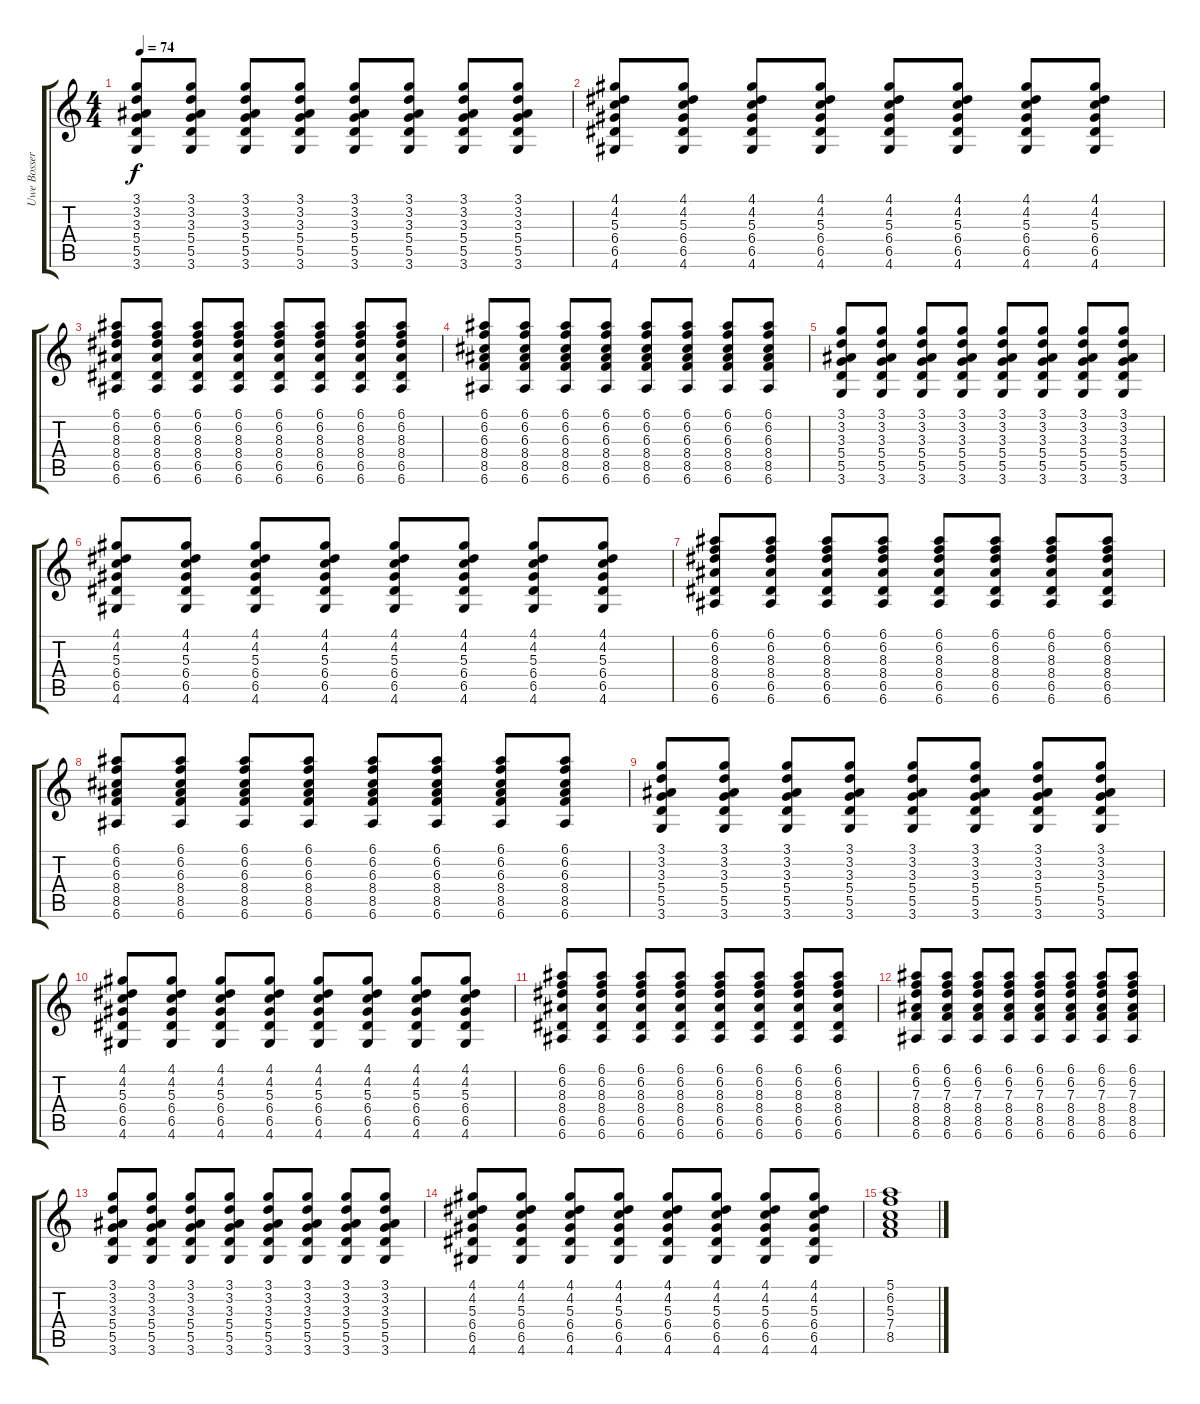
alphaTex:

\track ("Uwe Bossert" "Uwe Bosser") {instrument acousticguitarsteel}
\staff {score tabs}
\tuning (E4 B3 G3 D3 A2 E2) {hide}
\ts (4 4)
\tempo 74
\clef g2
\ks c
(3.1 3.2 3.3 5.4 5.5 3.6).8{dy f} (3.1 3.2 3.3 5.4 5.5 3.6).8 (3.1 3.2 3.3 5.4 5.5 3.6).8 (3.1 3.2 3.3 5.4 5.5 3.6).8 (3.1 3.2 3.3 5.4 5.5 3.6).8 (3.1 3.2 3.3 5.4 5.5 3.6).8 (3.1 3.2 3.3 5.4 5.5 3.6).8 (3.1 3.2 3.3 5.4 5.5 3.6).8 |
(4.1 4.2 5.3 6.4 6.5 4.6).8 (4.1 4.2 5.3 6.4 6.5 4.6).8 (4.1 4.2 5.3 6.4 6.5 4.6).8 (4.1 4.2 5.3 6.4 6.5 4.6).8 (4.1 4.2 5.3 6.4 6.5 4.6).8 (4.1 4.2 5.3 6.4 6.5 4.6).8 (4.1 4.2 5.3 6.4 6.5 4.6).8 (4.1 4.2 5.3 6.4 6.5 4.6).8 |
(6.1 6.2 8.3 8.4 6.5 6.6).8 (6.1 6.2 8.3 8.4 6.5 6.6).8 (6.1 6.2 8.3 8.4 6.5 6.6).8 (6.1 6.2 8.3 8.4 6.5 6.6).8 (6.1 6.2 8.3 8.4 6.5 6.6).8 (6.1 6.2 8.3 8.4 6.5 6.6).8 (6.1 6.2 8.3 8.4 6.5 6.6).8 (6.1 6.2 8.3 8.4 6.5 6.6).8 |
(6.1 6.2 6.3 8.4 8.5 6.6).8 (6.1 6.2 6.3 8.4 8.5 6.6).8 (6.1 6.2 6.3 8.4 8.5 6.6).8 (6.1 6.2 6.3 8.4 8.5 6.6).8 (6.1 6.2 6.3 8.4 8.5 6.6).8 (6.1 6.2 6.3 8.4 8.5 6.6).8 (6.1 6.2 6.3 8.4 8.5 6.6).8 (6.1 6.2 6.3 8.4 8.5 6.6).8 |
(3.1 3.2 3.3 5.4 5.5 3.6).8 (3.1 3.2 3.3 5.4 5.5 3.6).8 (3.1 3.2 3.3 5.4 5.5 3.6).8 (3.1 3.2 3.3 5.4 5.5 3.6).8 (3.1 3.2 3.3 5.4 5.5 3.6).8 (3.1 3.2 3.3 5.4 5.5 3.6).8 (3.1 3.2 3.3 5.4 5.5 3.6).8 (3.1 3.2 3.3 5.4 5.5 3.6).8 |
(4.1 4.2 5.3 6.4 6.5 4.6).8 (4.1 4.2 5.3 6.4 6.5 4.6).8 (4.1 4.2 5.3 6.4 6.5 4.6).8 (4.1 4.2 5.3 6.4 6.5 4.6).8 (4.1 4.2 5.3 6.4 6.5 4.6).8 (4.1 4.2 5.3 6.4 6.5 4.6).8 (4.1 4.2 5.3 6.4 6.5 4.6).8 (4.1 4.2 5.3 6.4 6.5 4.6).8 |
(6.1 6.2 8.3 8.4 6.5 6.6).8 (6.1 6.2 8.3 8.4 6.5 6.6).8 (6.1 6.2 8.3 8.4 6.5 6.6).8 (6.1 6.2 8.3 8.4 6.5 6.6).8 (6.1 6.2 8.3 8.4 6.5 6.6).8 (6.1 6.2 8.3 8.4 6.5 6.6).8 (6.1 6.2 8.3 8.4 6.5 6.6).8 (6.1 6.2 8.3 8.4 6.5 6.6).8 |
(6.1 6.2 6.3 8.4 8.5 6.6).8 (6.1 6.2 6.3 8.4 8.5 6.6).8 (6.1 6.2 6.3 8.4 8.5 6.6).8 (6.1 6.2 6.3 8.4 8.5 6.6).8 (6.1 6.2 6.3 8.4 8.5 6.6).8 (6.1 6.2 6.3 8.4 8.5 6.6).8 (6.1 6.2 6.3 8.4 8.5 6.6).8 (6.1 6.2 6.3 8.4 8.5 6.6).8 |
(3.1 3.2 3.3 5.4 5.5 3.6).8 (3.1 3.2 3.3 5.4 5.5 3.6).8 (3.1 3.2 3.3 5.4 5.5 3.6).8 (3.1 3.2 3.3 5.4 5.5 3.6).8 (3.1 3.2 3.3 5.4 5.5 3.6).8 (3.1 3.2 3.3 5.4 5.5 3.6).8 (3.1 3.2 3.3 5.4 5.5 3.6).8 (3.1 3.2 3.3 5.4 5.5 3.6).8 |
(4.1 4.2 5.3 6.4 6.5 4.6).8 (4.1 4.2 5.3 6.4 6.5 4.6).8 (4.1 4.2 5.3 6.4 6.5 4.6).8 (4.1 4.2 5.3 6.4 6.5 4.6).8 (4.1 4.2 5.3 6.4 6.5 4.6).8 (4.1 4.2 5.3 6.4 6.5 4.6).8 (4.1 4.2 5.3 6.4 6.5 4.6).8 (4.1 4.2 5.3 6.4 6.5 4.6).8 |
(6.1 6.2 8.3 8.4 6.5 6.6).8 (6.1 6.2 8.3 8.4 6.5 6.6).8 (6.1 6.2 8.3 8.4 6.5 6.6).8 (6.1 6.2 8.3 8.4 6.5 6.6).8 (6.1 6.2 8.3 8.4 6.5 6.6).8 (6.1 6.2 8.3 8.4 6.5 6.6).8 (6.1 6.2 8.3 8.4 6.5 6.6).8 (6.1 6.2 8.3 8.4 6.5 6.6).8 |
(6.1 6.2 7.3 8.4 8.5 6.6).8 (6.1 6.2 7.3 8.4 8.5 6.6).8 (6.1 6.2 7.3 8.4 8.5 6.6).8 (6.1 6.2 7.3 8.4 8.5 6.6).8 (6.1 6.2 7.3 8.4 8.5 6.6).8 (6.1 6.2 7.3 8.4 8.5 6.6).8 (6.1 6.2 7.3 8.4 8.5 6.6).8 (6.1 6.2 7.3 8.4 8.5 6.6).8 |
(3.1 3.2 3.3 5.4 5.5 3.6).8 (3.1 3.2 3.3 5.4 5.5 3.6).8 (3.1 3.2 3.3 5.4 5.5 3.6).8 (3.1 3.2 3.3 5.4 5.5 3.6).8 (3.1 3.2 3.3 5.4 5.5 3.6).8 (3.1 3.2 3.3 5.4 5.5 3.6).8 (3.1 3.2 3.3 5.4 5.5 3.6).8 (3.1 3.2 3.3 5.4 5.5 3.6).8 |
(4.1 4.2 5.3 6.4 6.5 4.6).8 (4.1 4.2 5.3 6.4 6.5 4.6).8 (4.1 4.2 5.3 6.4 6.5 4.6).8 (4.1 4.2 5.3 6.4 6.5 4.6).8 (4.1 4.2 5.3 6.4 6.5 4.6).8 (4.1 4.2 5.3 6.4 6.5 4.6).8 (4.1 4.2 5.3 6.4 6.5 4.6).8 (4.1 4.2 5.3 6.4 6.5 4.6).8 |
(5.1 6.2 5.3 7.4 8.5).1
